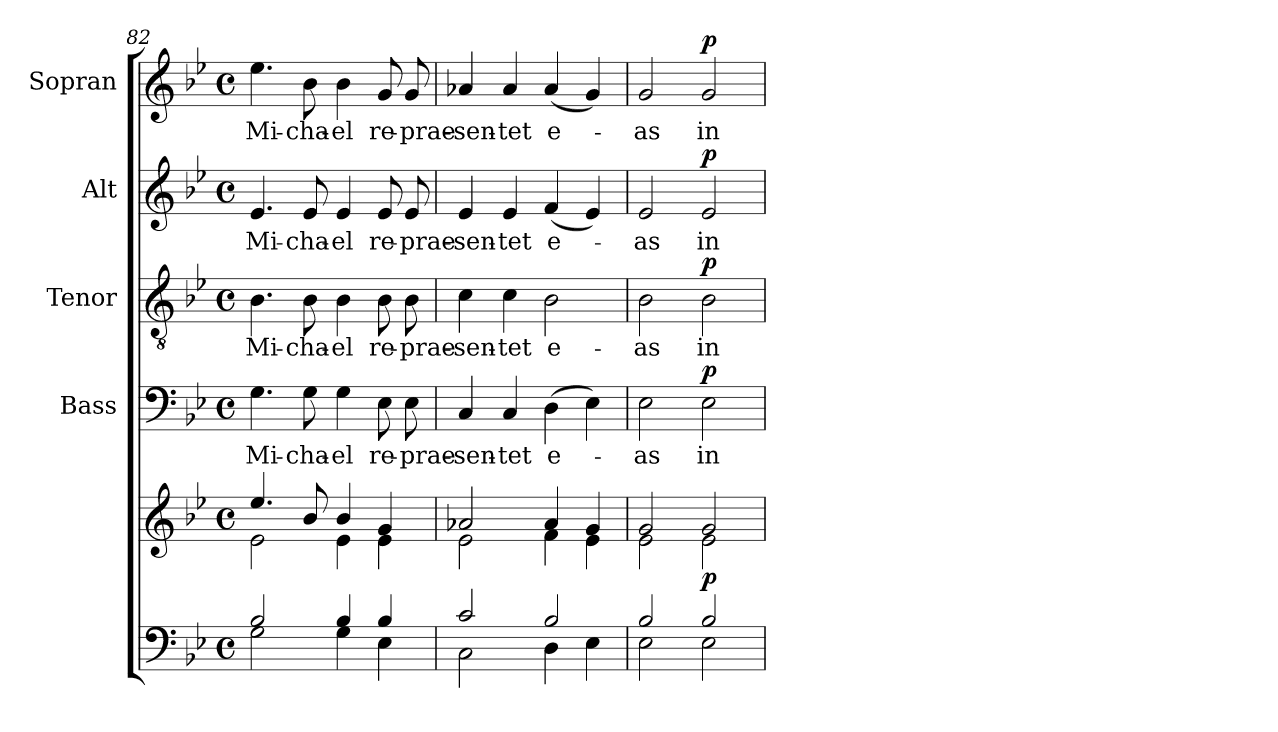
**kern	**kern	**dynam	**kern	**text	**dynam	**kern	**text	**dynam	**kern	**text	**dynam	**kern	**text	**dynam
*part5	*part5	*part5	*part4	*part4	*part4	*part3	*part3	*part3	*part2	*part2	*part2	*part1	*part1	*part1
*staff6	*staff5	*staff5/6	*staff4	*staff4	*staff4	*staff3	*staff3	*staff3	*staff2	*staff2	*staff2	*staff1	*staff1	*staff1
*	*	*	*I"Bass	*	*	*I"Tenor	*	*	*I"Alt	*	*	*I"Sopran	*	*
*	*	*	*I'B.	*	*	*I'T.	*	*	*I'A.	*	*	*I'S.	*	*
*clefF4	*clefG2	*	*clefF4	*	*	*clefGv2	*	*	*clefG2	*	*	*clefG2	*	*
*k[b-e-]	*k[b-e-]	*	*k[b-e-]	*	*	*k[b-e-]	*	*	*k[b-e-]	*	*	*k[b-e-]	*	*
*B-:	*B-:	*	*B-:	*	*	*B-:	*	*	*B-:	*	*	*B-:	*	*
*M4/4	*M4/4	*	*M4/4	*	*	*M4/4	*	*	*M4/4	*	*	*M4/4	*	*
*met(c)	*met(c)	*	*met(c)	*	*	*met(c)	*	*	*met(c)	*	*	*met(c)	*	*
=82	=82	=82	=82	=82	=82	=82	=82	=82	=82	=82	=82	=82	=82	=82
*^	*^	*	*	*	*	*	*	*	*	*	*	*	*	*
!	!	!	!	!	!	!LO:LY:b	!	!	!LO:LY:b	!	!	!LO:LY:b	!	!	!LO:LY:b	!
2B-/	2G\	4.ee-/	2e-\	.	4.G\	Mi-	.	4.B-\	Mi-	.	4.e-/	Mi-	.	4.ee-\	Mi-	.
!	!	!	!	!	!	!LO:LY:b	!	!	!LO:LY:b	!	!	!LO:LY:b	!	!	!LO:LY:b	!
.	.	8b-/	.	.	8G\	-cha-	.	8B-\	-cha-	.	8e-/	-cha-	.	8b-\	-cha-	.
!	!	!	!	!	!	!LO:LY:b	!	!	!LO:LY:b	!	!	!LO:LY:b	!	!	!LO:LY:b	!
4B-/	4G\	4b-/	4e-\	.	4G\	-el	.	4B-\	-el	.	4e-/	-el	.	4b-\	-el	.
!	!	!	!	!	!	!LO:LY:b	!	!	!LO:LY:b	!	!	!LO:LY:b	!	!	!LO:LY:b	!
4B-/	4E-\	4g/	4e-\	.	8E-\	re-	.	8B-\	re-	.	8e-/	re-	.	8g/	re-	.
!	!	!	!	!	!	!LO:LY:b	!	!	!LO:LY:b	!	!	!LO:LY:b	!	!	!LO:LY:b	!
.	.	.	.	.	8E-\	-prae-	.	8B-\	-prae-	.	8e-/	-prae-	.	8g/	-prae-	.
=83	=83	=83	=83	=83	=83	=83	=83	=83	=83	=83	=83	=83	=83	=83	=83	=83
!	!	!	!	!	!	!LO:LY:b	!	!	!LO:LY:b	!	!	!LO:LY:b	!	!	!LO:LY:b	!
2c/	2C\	2a-X/	2e-\	.	4C/	-sen-	.	4c\	-sen-	.	4e-/	-sen-	.	4a-X/	-sen-	.
!	!	!	!	!	!	!LO:LY:b	!	!	!LO:LY:b	!	!	!LO:LY:b	!	!	!LO:LY:b	!
.	.	.	.	.	4C/	-tet	.	4c\	-tet	.	4e-/	-tet	.	4a-/	-tet	.
!	!	!	!	!	!	!LO:LY:b	!	!	!LO:LY:b	!	!	!LO:LY:b	!	!	!LO:LY:b	!
2B-/	4D\	4a-/	4f\	.	(>4D\	e-	.	2B-\	e-	.	(<4f/	e-	.	(<4a-/	e-	.
.	4E-\	4g/	4e-\	.	4E-\)	.	.	.	.	.	4e-/)	.	.	4g/)	.	.
=84	=84	=84	=84	=84	=84	=84	=84	=84	=84	=84	=84	=84	=84	=84	=84	=84
!	!	!	!	!	!	!LO:LY:b	!	!	!LO:LY:b	!	!	!LO:LY:b	!	!	!LO:LY:b	!
2B-/	2E-\	2g/	2e-\	.	2E-\	-as	.	2B-\	-as	.	2e-/	-as	.	2g/	-as	.
!	!	!	!	!LO:DY:b	!	!LO:LY:b	!LO:DY:a	!	!LO:LY:b	!LO:DY:a	!	!LO:LY:b	!LO:DY:a	!	!LO:LY:b	!LO:DY:a
2B-/	2E-\	2g/	2e-\	p	2E-\	in	p	2B-\	in	p	2e-/	in	p	2g/	in	p
*v	*v	*	*	*	*	*	*	*	*	*	*	*	*	*	*	*
*	*v	*v	*	*	*	*	*	*	*	*	*	*	*	*	*
=	=	=	=	=	=	=	=	=	=	=	=	=	=	=
*-	*-	*-	*-	*-	*-	*-	*-	*-	*-	*-	*-	*-	*-	*-
